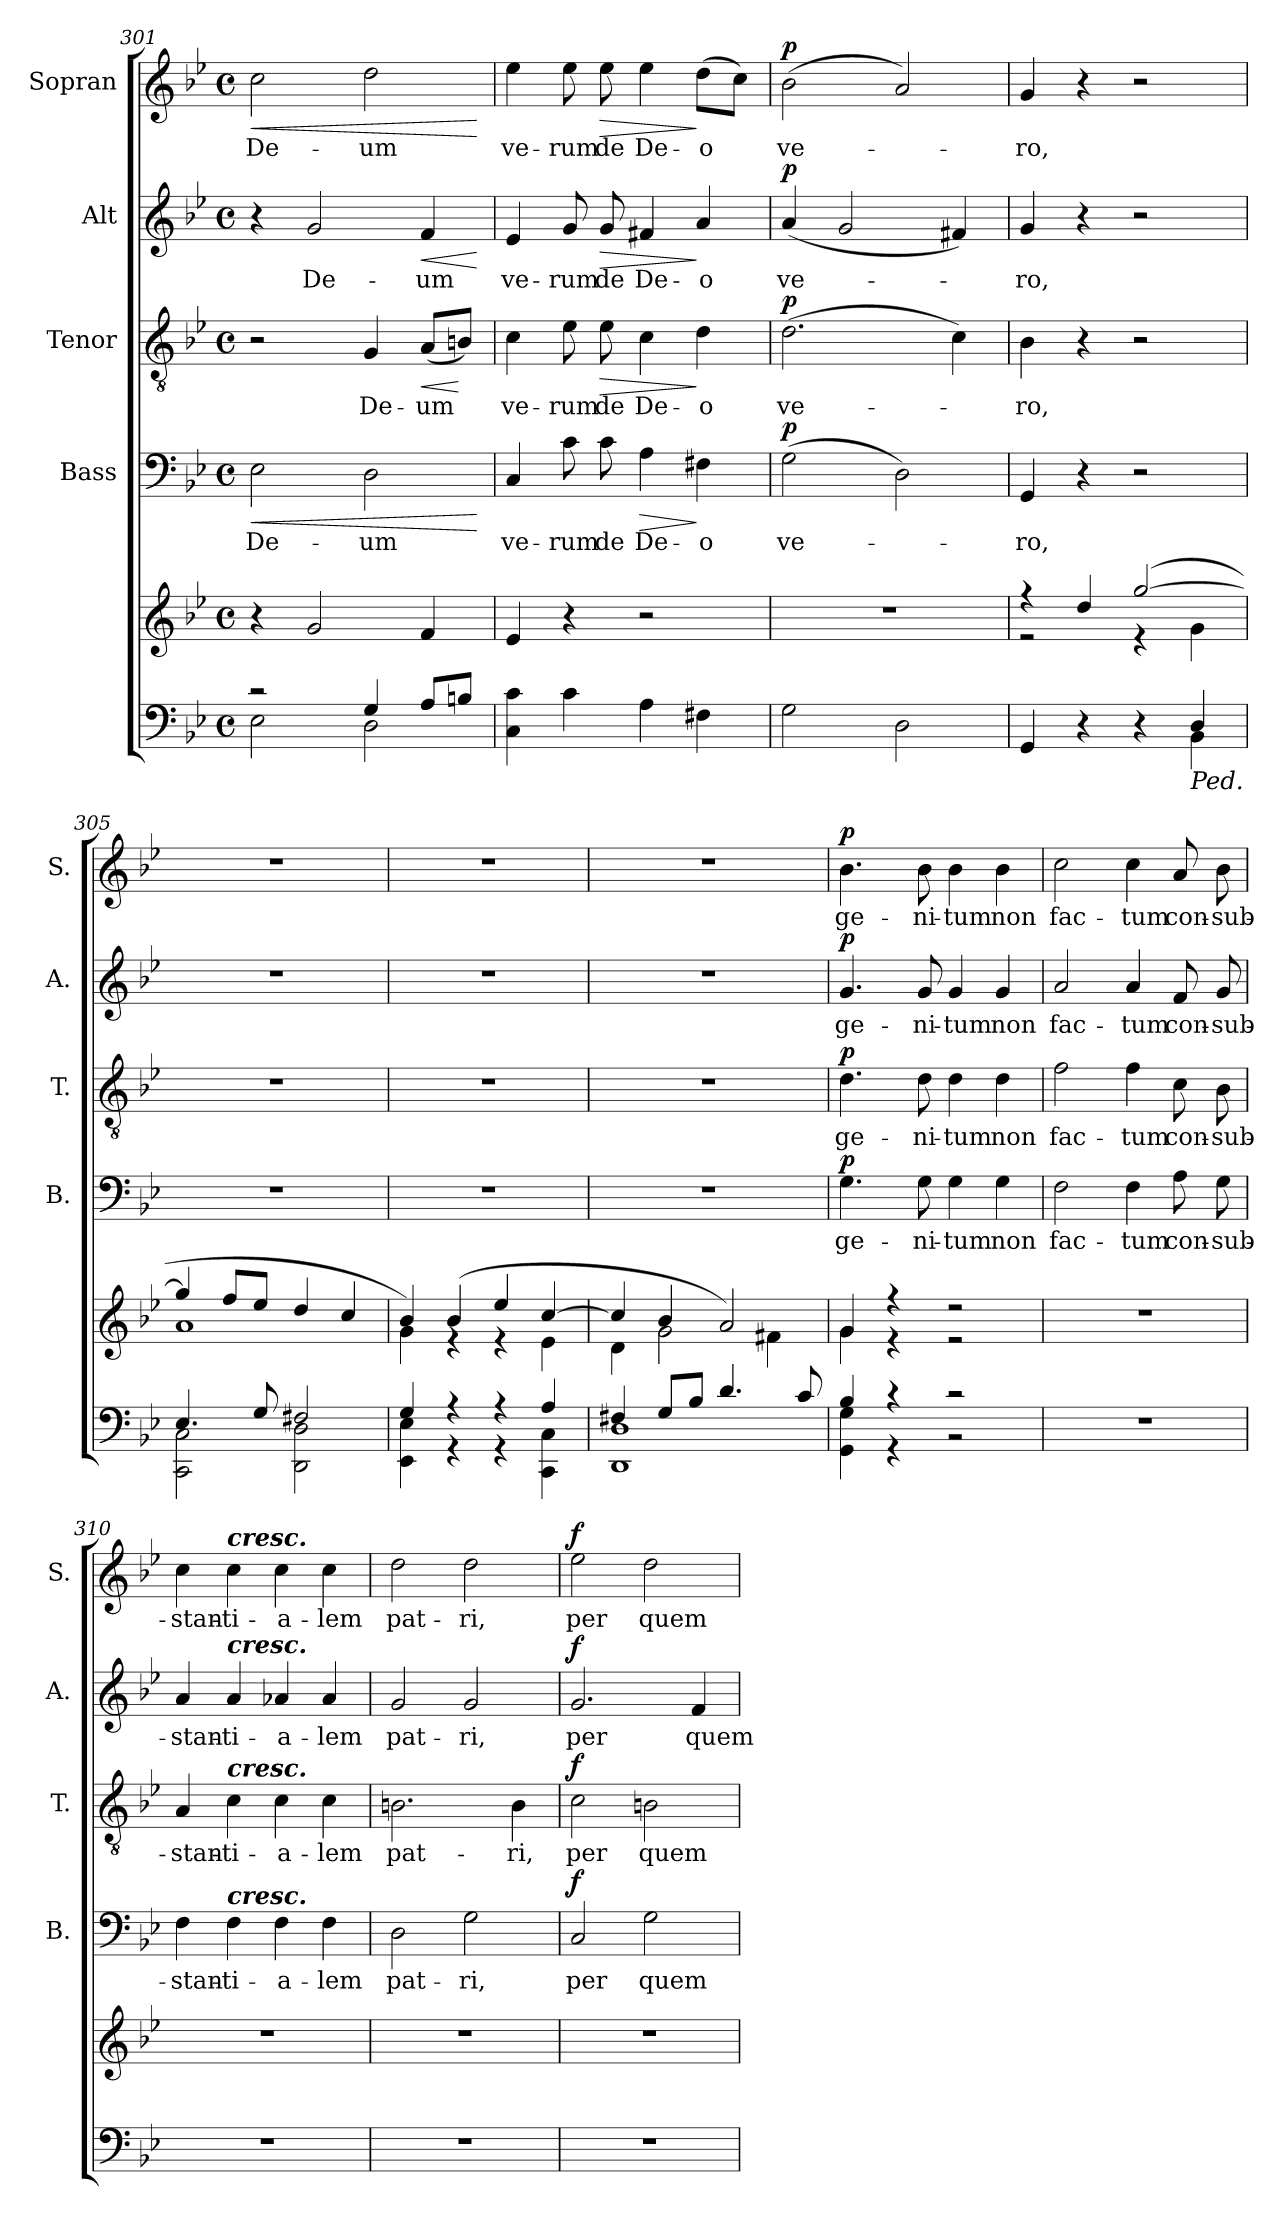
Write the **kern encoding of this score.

**kern	**kern	**kern	**text	**dynam	**kern	**text	**dynam	**kern	**text	**dynam	**kern	**text	**dynam
*part5	*part5	*part4	*part4	*part4	*part3	*part3	*part3	*part2	*part2	*part2	*part1	*part1	*part1
*staff6	*staff5	*staff4	*staff4	*staff4	*staff3	*staff3	*staff3	*staff2	*staff2	*staff2	*staff1	*staff1	*staff1
*	*	*I"Bass	*	*	*I"Tenor	*	*	*I"Alt	*	*	*I"Sopran	*	*
*	*	*I'B.	*	*	*I'T.	*	*	*I'A.	*	*	*I'S.	*	*
*clefF4	*clefG2	*clefF4	*	*	*clefGv2	*	*	*clefG2	*	*	*clefG2	*	*
*k[b-e-]	*k[b-e-]	*k[b-e-]	*	*	*k[b-e-]	*	*	*k[b-e-]	*	*	*k[b-e-]	*	*
*B-:	*B-:	*B-:	*	*	*B-:	*	*	*B-:	*	*	*B-:	*	*
*M4/4	*M4/4	*M4/4	*	*	*M4/4	*	*	*M4/4	*	*	*M4/4	*	*
*met(c)	*met(c)	*met(c)	*	*	*met(c)	*	*	*met(c)	*	*	*met(c)	*	*
=301	=301	=301	=301	=301	=301	=301	=301	=301	=301	=301	=301	=301	=301
*^	*	*	*	*	*	*	*	*	*	*	*	*	*
!	!	!	!	!LO:LY:b	!LO:HP:b	!	!	!	!	!	!	!	!LO:LY:b	!LO:HP:b
2rc	2E-\	4r	2E-\	De-	<	2r	.	.	4r	.	.	2cc\	De-	<
!	!	!	!	!	!	!	!	!	!	!LO:LY:b	!	!	!	!
.	.	2g/	.	.	.	.	.	.	2g/	De-	.	.	.	.
!	!	!	!	!LO:LY:b	!	!	!LO:LY:b	!	!	!	!	!	!LO:LY:b	!
4G/	2D\	.	2D\	-um	.	4G/	De-	.	.	.	.	2dd\	-um	.
!	!	!	!	!	!	!	!LO:LY:b	!LO:HP:b	!	!LO:LY:b	!LO:HP:b	!	!	!
8A/L	.	4f/	.	.	.	(<8A/L	-um	<	4f/	-um	<	.	.	.
8Bn/J	.	.	.	.	.	8Bn/J)	.	[	.	.	.	.	.	.
*v	*v	*	*	*	*	*	*	*	*	*	*	*	*	*
.	.	.	.	[	.	.	.	.	.	[	.	.	[
!!LO:PB:g=z
=302	=302	=302	=302	=302	=302	=302	=302	=302	=302	=302	=302	=302	=302
!	!	!	!LO:LY:b	!	!	!LO:LY:b	!	!	!LO:LY:b	!	!	!LO:LY:b	!
4C\ 4c\	4e-/	4C/	ve-	.	4c\	ve-	.	4e-/	ve-	.	4ee-\	ve-	.
!	!	!	!LO:LY:b	!	!	!LO:LY:b	!	!	!LO:LY:b	!	!	!LO:LY:b	!
4c\	4r	8c\	-rum	.	8e-\	-rum	.	8g/	-rum	.	8ee-\	-rum	.
!	!	!	!LO:LY:b	!	!	!LO:LY:b	!LO:HP:b	!	!LO:LY:b	!LO:HP:b	!	!LO:LY:b	!LO:HP:b
.	.	8c\	de	.	8e-\	de	>	8g/	de	>	8ee-\	de	>
!	!	!	!LO:LY:b	!LO:HP:b	!	!LO:LY:b	!	!	!LO:LY:b	!	!	!LO:LY:b	!
4A\	2r	4A\	De-	>	4c\	De-	.	4f#X/	De-	.	4ee-\	De-	.
!	!	!	!LO:LY:b	!	!	!LO:LY:b	!	!	!LO:LY:b	!	!	!LO:LY:b	!
4F#X\	.	4F#X\	-o	]	4d\	-o	]	4a/	-o	]	(>8dd\L	-o	]
.	.	.	.	.	.	.	.	.	.	.	8cc\J)	.	.
=303	=303	=303	=303	=303	=303	=303	=303	=303	=303	=303	=303	=303	=303
!	!	!	!LO:LY:b	!LO:DY:a	!	!LO:LY:b	!LO:DY:a	!	!LO:LY:b	!LO:DY:a	!	!LO:LY:b	!LO:DY:a
2G\	1r	(>2G\	ve-	p	(>2.d\	ve-	p	(<4a/	ve-	p	(>2b-\	ve-	p
.	.	.	.	.	.	.	.	2g/	.	.	.	.	.
2D\	.	2D\)	.	.	.	.	.	.	.	.	2a/)	.	.
.	.	.	.	.	4c\)	.	.	4f#X/)	.	.	.	.	.
=304	=304	=304	=304	=304	=304	=304	=304	=304	=304	=304	=304	=304	=304
*^	*^	*	*	*	*	*	*	*	*	*	*	*	*
!	!	!	!	!	!LO:LY:b	!	!	!LO:LY:b	!	!	!LO:LY:b	!	!	!LO:LY:b	!
4GG/	2.ryy	4ree	2re	4GG/	-ro,	.	4B-\	-ro,	.	4g/	-ro,	.	4g/	-ro,	.
4r	.	4dd/	.	4r	.	.	4r	.	.	4r	.	.	4r	.	.
4r	.	([>2gg/	4re	2r	.	.	2r	.	.	2r	.	.	2r	.	.
!LO:TX:b:i:t=Ped.	!	!	!	!	!	!	!	!	!	!	!	!	!	!	!
4D/	4BB-\	.	4g\	.	.	.	.	.	.	.	.	.	.	.	.
=305	=305	=305	=305	=305	=305	=305	=305	=305	=305	=305	=305	=305	=305	=305	=305
4.E-/	2CC\ 2C\	4gg/]	1a	1r	.	.	1r	.	.	1r	.	.	1r	.	.
.	.	8ff/L	.	.	.	.	.	.	.	.	.	.	.	.	.
8G/	.	8ee-/J	.	.	.	.	.	.	.	.	.	.	.	.	.
2F#X/	2DD\ 2D\	4dd/	.	.	.	.	.	.	.	.	.	.	.	.	.
.	.	4cc/	.	.	.	.	.	.	.	.	.	.	.	.	.
=306	=306	=306	=306	=306	=306	=306	=306	=306	=306	=306	=306	=306	=306	=306	=306
4G/	4EE-\ 4E-\	4b-/)	4g\	1r	.	.	1r	.	.	1r	.	.	1r	.	.
4r	4r	(4b-/	4rd	.	.	.	.	.	.	.	.	.	.	.	.
4r	4r	4ee-/	4rd	.	.	.	.	.	.	.	.	.	.	.	.
4A/	4CC\ 4C\	[>4cc/	4e-\	.	.	.	.	.	.	.	.	.	.	.	.
=307	=307	=307	=307	=307	=307	=307	=307	=307	=307	=307	=307	=307	=307	=307	=307
4F#X/	1DD 1D	4cc/]	4d\	1r	.	.	1r	.	.	1r	.	.	1r	.	.
8G/L	.	4b-/	2g\	.	.	.	.	.	.	.	.	.	.	.	.
8B-/J	.	.	.	.	.	.	.	.	.	.	.	.	.	.	.
4.d/	.	2a/)	.	.	.	.	.	.	.	.	.	.	.	.	.
.	.	.	4f#X\	.	.	.	.	.	.	.	.	.	.	.	.
8c/	.	.	.	.	.	.	.	.	.	.	.	.	.	.	.
!!LO:LB:g=z
=308	=308	=308	=308	=308	=308	=308	=308	=308	=308	=308	=308	=308	=308	=308	=308
!	!	!	!	!	!LO:LY:b	!LO:DY:a	!	!LO:LY:b	!LO:DY:a	!	!LO:LY:b	!LO:DY:a	!	!LO:LY:b	!LO:DY:a
4B-/	4GG\ 4G\	4g/	4g\	4.G\	ge-	p	4.d\	ge-	p	4.g/	ge-	p	4.b-\	ge-	p
4r	4r	4r	4r	.	.	.	.	.	.	.	.	.	.	.	.
!	!	!	!	!	!LO:LY:b	!	!	!LO:LY:b	!	!	!LO:LY:b	!	!	!LO:LY:b	!
.	.	.	.	8G\	-ni-	.	8d\	-ni-	.	8g/	-ni-	.	8b-\	-ni-	.
!	!	!	!	!	!LO:LY:b	!	!	!LO:LY:b	!	!	!LO:LY:b	!	!	!LO:LY:b	!
2r	2r	2r	2r	4G\	-tum	.	4d\	-tum	.	4g/	-tum	.	4b-\	-tum	.
!	!	!	!	!	!LO:LY:b	!	!	!LO:LY:b	!	!	!LO:LY:b	!	!	!LO:LY:b	!
.	.	.	.	4G\	non	.	4d\	non	.	4g/	non	.	4b-\	non	.
*v	*v	*	*	*	*	*	*	*	*	*	*	*	*	*	*
*	*v	*v	*	*	*	*	*	*	*	*	*	*	*	*
=309	=309	=309	=309	=309	=309	=309	=309	=309	=309	=309	=309	=309	=309
!	!	!	!LO:LY:b	!	!	!LO:LY:b	!	!	!LO:LY:b	!	!	!LO:LY:b	!
1r	1r	2F\	fac-	.	2f\	fac-	.	2a/	fac-	.	2cc\	fac-	.
!	!	!	!LO:LY:b	!	!	!LO:LY:b	!	!	!LO:LY:b	!	!	!LO:LY:b	!
.	.	4F\	-tum	.	4f\	-tum	.	4a/	-tum	.	4cc\	-tum	.
!	!	!	!LO:LY:b	!	!	!LO:LY:b	!	!	!LO:LY:b	!	!	!LO:LY:b	!
.	.	8A\	con-	.	8c\	con-	.	8f/	con-	.	8a/	con-	.
!	!	!	!LO:LY:b	!	!	!LO:LY:b	!	!	!LO:LY:b	!	!	!LO:LY:b	!
.	.	8G\	-sub-	.	8B-\	-sub-	.	8g/	-sub-	.	8b-\	-sub-	.
=310	=310	=310	=310	=310	=310	=310	=310	=310	=310	=310	=310	=310	=310
!	!	!	!LO:LY:b	!	!	!LO:LY:b	!	!	!LO:LY:b	!	!	!LO:LY:b	!
1r	1r	4F\	-stan-	.	4A/	-stan-	.	4a/	-stan-	.	4cc\	-stan-	.
!	!	!	!	!	!	!	!	!	!	!	!LO:TX:a:Bi:t=cresc.	!	!
!	!	!	!	!	!	!	!	!LO:TX:a:Bi:t=cresc.	!	!	!	!	!
!	!	!	!	!	!LO:TX:a:Bi:t=cresc.	!	!	!	!	!	!	!	!
!	!	!LO:TX:a:Bi:t=cresc.	!	!	!	!	!	!	!	!	!	!	!
!	!	!	!LO:LY:b	!	!	!LO:LY:b	!	!	!LO:LY:b	!	!	!LO:LY:b	!
.	.	4F\	-ti-	.	4c\	-ti-	.	4a/	-ti-	.	4cc\	-ti-	.
!	!	!	!LO:LY:b	!	!	!LO:LY:b	!	!	!LO:LY:b	!	!	!LO:LY:b	!
.	.	4F\	-a-	.	4c\	-a-	.	4a-X/	-a-	.	4cc\	-a-	.
!	!	!	!LO:LY:b	!	!	!LO:LY:b	!	!	!LO:LY:b	!	!	!LO:LY:b	!
.	.	4F\	-lem	.	4c\	-lem	.	4a-/	-lem	.	4cc\	-lem	.
=311	=311	=311	=311	=311	=311	=311	=311	=311	=311	=311	=311	=311	=311
!	!	!	!LO:LY:b	!	!	!LO:LY:b	!	!	!LO:LY:b	!	!	!LO:LY:b	!
1r	1r	2D\	pat-	.	2.Bn\	pat-	.	2g/	pat-	.	2dd\	pat-	.
!	!	!	!LO:LY:b	!	!	!	!	!	!LO:LY:b	!	!	!LO:LY:b	!
.	.	2G\	-ri,	.	.	.	.	2g/	-ri,	.	2dd\	-ri,	.
!	!	!	!	!	!	!LO:LY:b	!	!	!	!	!	!	!
.	.	.	.	.	4B\	-ri,	.	.	.	.	.	.	.
=312	=312	=312	=312	=312	=312	=312	=312	=312	=312	=312	=312	=312	=312
!	!	!	!LO:LY:b	!LO:DY:a	!	!LO:LY:b	!LO:DY:a	!	!LO:LY:b	!LO:DY:a	!	!LO:LY:b	!LO:DY:a
1r	1r	2C/	per	f	2c\	per	f	2.g/	per	f	2ee-\	per	f
!	!	!	!LO:LY:b	!	!	!LO:LY:b	!	!	!	!	!	!LO:LY:b	!
.	.	2G\	quem	.	2Bn\	quem	.	.	.	.	2dd\	quem	.
!	!	!	!	!	!	!	!	!	!LO:LY:b	!	!	!	!
.	.	.	.	.	.	.	.	4f/	quem	.	.	.	.
=	=	=	=	=	=	=	=	=	=	=	=	=	=
*-	*-	*-	*-	*-	*-	*-	*-	*-	*-	*-	*-	*-	*-
